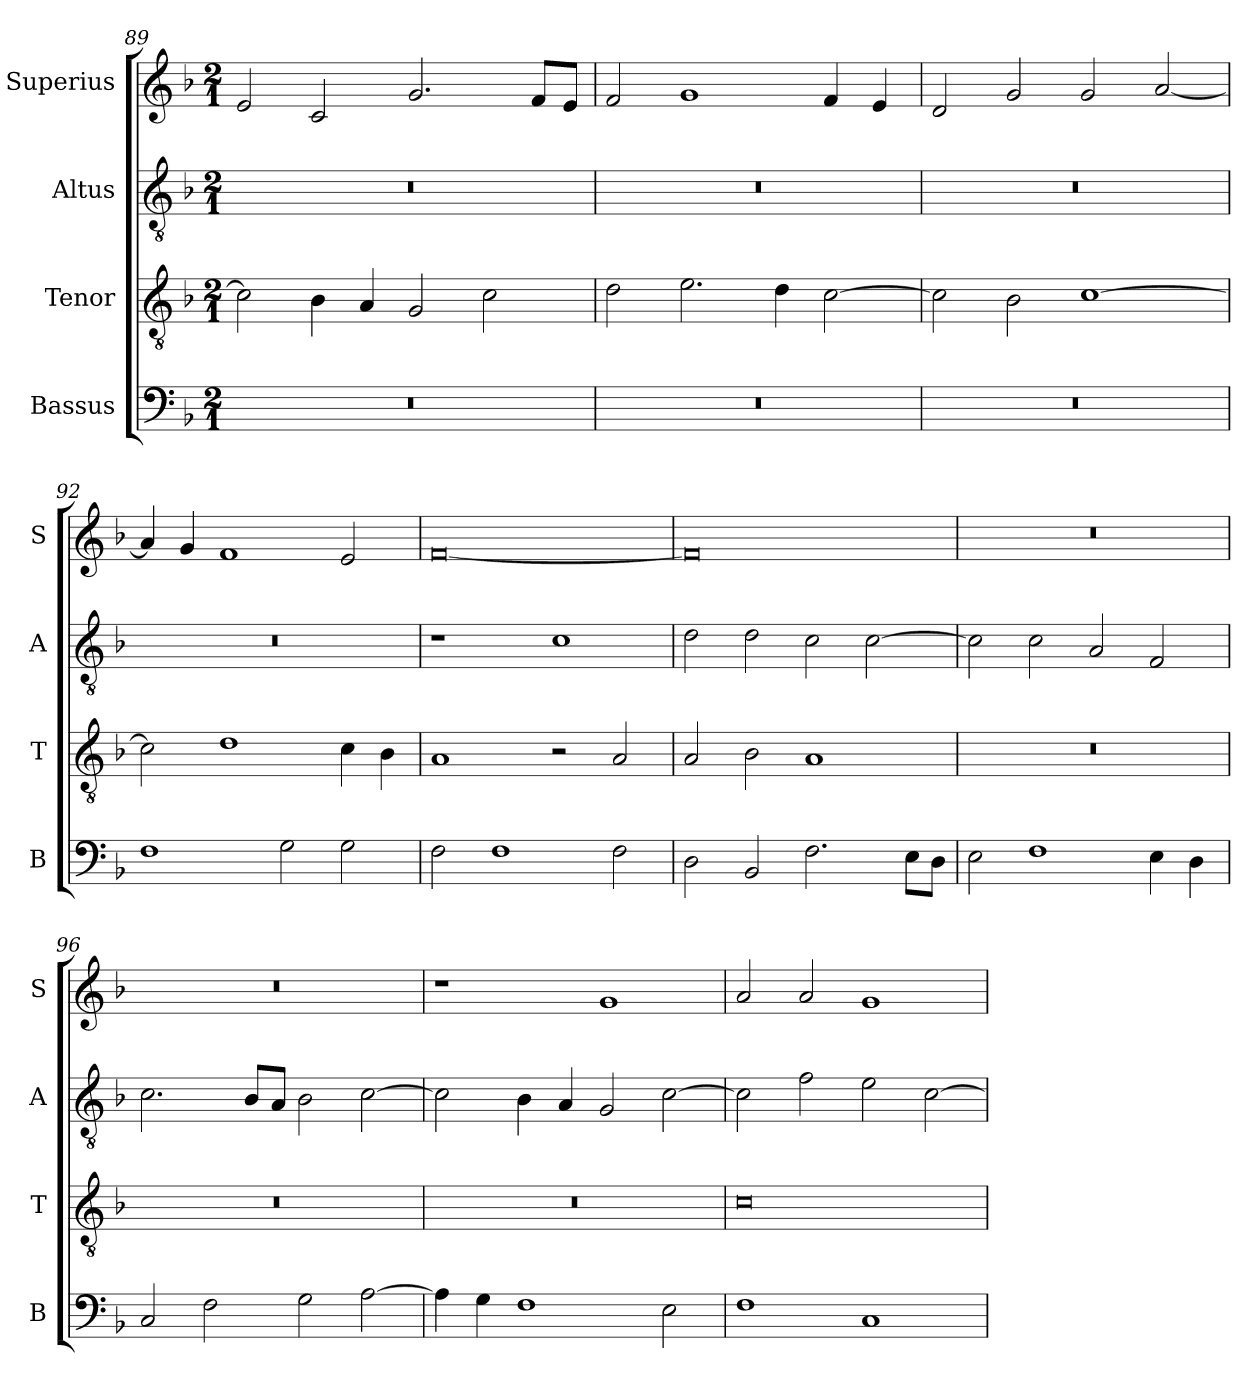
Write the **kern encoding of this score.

**kern	**kern	**kern	**kern
*part4	*part3	*part2	*part1
*staff4	*staff3	*staff2	*staff1
*I"Bassus	*I"Tenor	*I"Altus	*I"Superius
*I'B	*I'T	*I'A	*I'S
*clefF4	*clefGv2	*clefGv2	*clefG2
*k[b-]	*k[b-]	*k[b-]	*k[b-]
*F:	*F:	*F:	*F:
*M2/1	*M2/1	*M2/1	*M2/1
=89	=89	=89	=89
0r	2c]	0r	2e
.	4B-	.	2c
.	4A	.	.
.	2G	.	2.g
.	2c	.	.
.	.	.	8fL
.	.	.	8eJ
=90	=90	=90	=90
0r	2d	0r	2f
.	2.e	.	1g
.	4d	.	.
.	[2c	.	4f
.	.	.	4e
=91	=91	=91	=91
0r	2c]	0r	2d
.	2B-	.	2g
.	[1c	.	2g
.	.	.	[2a
=92	=92	=92	=92
1F	2c]	0r	4a]
.	.	.	4g
.	1d	.	1f
2G	.	.	.
2G	4c	.	2e
.	4B-	.	.
=93	=93	=93	=93
2F	1A	1r	[0f
1F	.	.	.
.	2r	1c	.
2F	2A	.	.
=94	=94	=94	=94
2D	2A	2d	0f]
2BB-	2B-	2d	.
2.F	1A	2c	.
.	.	[2c	.
8EL	.	.	.
8DJ	.	.	.
=95	=95	=95	=95
2E	0r	2c]	0r
1F	.	2c	.
.	.	2A	.
4E	.	2F	.
4D	.	.	.
=96	=96	=96	=96
2C	0r	2.c	0r
2F	.	.	.
.	.	8B-L	.
.	.	8AJ	.
2G	.	2B-	.
[2A	.	[2c	.
=97	=97	=97	=97
4A]	0r	2c]	1r
4G	.	.	.
1F	.	4B-	.
.	.	4A	.
.	.	2G	1g
2E	.	[2c	.
=98	=98	=98	=98
1F	0c	2c]	2a
.	.	2f	2a
1C	.	2e	1g
.	.	[2c	.
=	=	=	=
*-	*-	*-	*-
